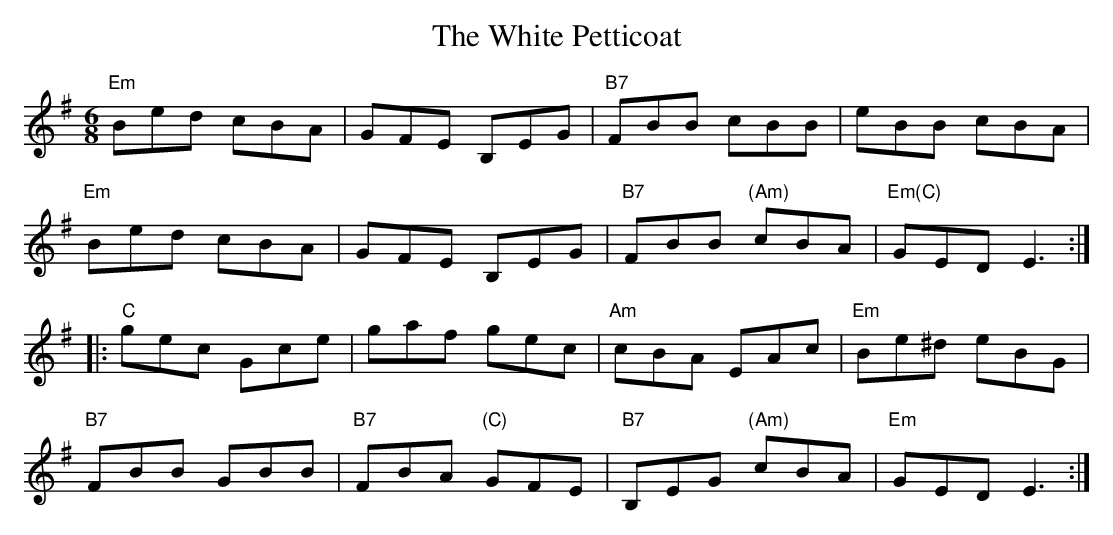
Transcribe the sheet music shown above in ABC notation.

X:1
T:White Petticoat, The
M:6/8
K:Em
"Em"Bed cBA|GFE B,EG|"B7"FBB cBB|eBB cBA|
"Em"Bed cBA|GFE B,EG|"B7"FBB "(Am)"cBA| "Em(C)"GED E3 :|
|: "C"gec Gce|gaf gec|"Am"cBA EAc|"Em"Be^d eBG|
"B7"FBB GBB|"B7"FBA "(C)"GFE|"B7"B,EG "(Am)"cBA|"Em"GED E3:|
